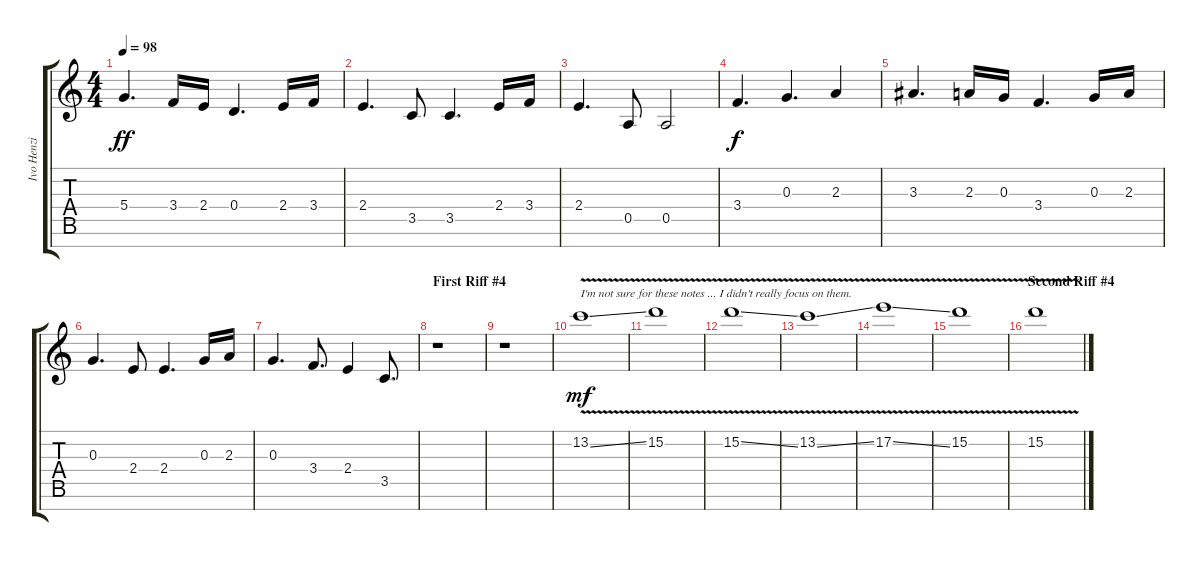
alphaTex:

\track ("Ivo Henzi" "Ivo Henzi") {instrument overdrivenguitar}
\staff {score tabs}
\tuning (E4 B3 G3 D3 A2 E2 B1) {hide}
\ts (4 4)
\tempo 98
\clef g2
\ks c
5.4.4{d dy ff} 3.4.16 2.4.16 0.4.4{d} 2.4.16 3.4.16 |
2.4.4{d} 3.5.8 3.5.4{d} 2.4.16 3.4.16 |
2.4.4{d} 0.5.8 0.5.2 |
3.4.4{d dy f} 0.3.4{d} 2.3.4 |
3.3.4{d} 2.3.16 0.3.16 3.4.4{d} 0.3.16 2.3.16 |
0.3.4{d} 2.4.8 2.4.4{d} 0.3.16 2.3.16 |
0.3.4{d} 3.4.8{d} 2.4.4 3.5.8{d} |
\section ("" "First Riff #4")
r.1 |
r.1 |
13.2{v ss}.1{txt "I'm not sure for these notes ... I didn't really focus on them." dy mf} |
15.2{v}.1 |
15.2{v ss}.1 |
13.2{v ss}.1 |
17.2{v ss}.1 |
15.2{v}.1 |
\section ("" "Second Riff #4")
15.2{v}.1
